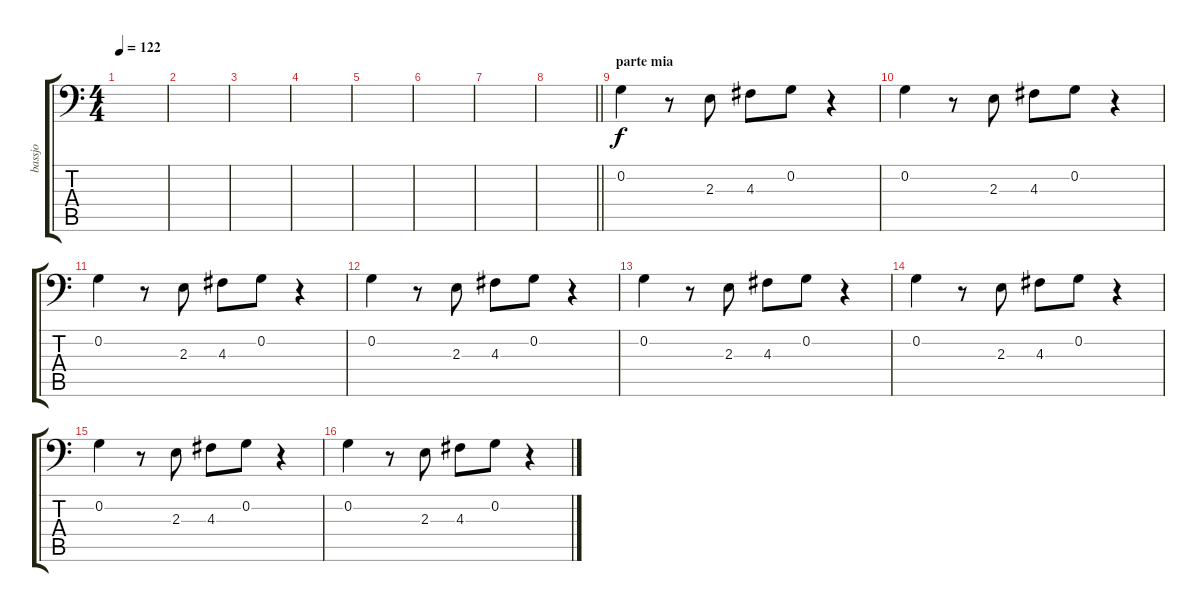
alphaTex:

\track ("bassjo" "bassjo") {instrument synthbass1}
\staff {score tabs}
\tuning (C3 G2 D2 A1 E1 B0) {hide}
\ts (4 4)
\tempo 122
\clef f4
\ks c
|
|
|
|
|
|
|
\barLineRight lightlight
|
\section ("" "parte mia")
0.2.4 r.8 2.3.8 4.3.8 0.2.8 r.4 |
0.2.4 r.8 2.3.8 4.3.8 0.2.8 r.4 |
0.2.4 r.8 2.3.8 4.3.8 0.2.8 r.4 |
0.2.4 r.8 2.3.8 4.3.8 0.2.8 r.4 |
0.2.4 r.8 2.3.8 4.3.8 0.2.8 r.4 |
0.2.4 r.8 2.3.8 4.3.8 0.2.8 r.4 |
0.2.4 r.8 2.3.8 4.3.8 0.2.8 r.4 |
0.2.4 r.8 2.3.8 4.3.8 0.2.8 r.4
